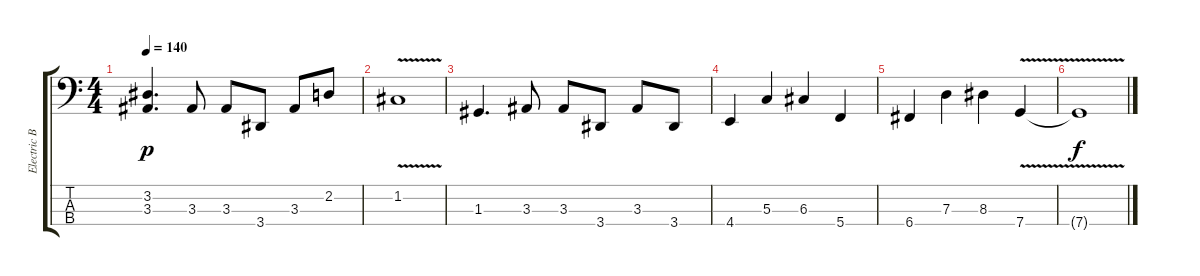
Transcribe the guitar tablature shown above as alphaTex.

\track ("Electric Bass" "Electric B") {instrument electricbassfinger}
\staff {score tabs}
\tuning (F2 C2 G1 C1) {hide}
\ts (4 4)
\tempo 140
\clef f4
\ks c
(3.2 3.3).4{d dy p} 3.3.8 3.3.8 3.4.8 3.3.8 2.2.8 |
1.2{v}.1 |
1.3.4{d} 3.3.8 3.3.8 3.4.8 3.3.8 3.4.8 |
4.4.4 5.3.4 6.3.4 5.4.4 |
6.4.4 7.3.4 8.3.4 7.4{v}.4 |
7.4{t}.1{dy f}
